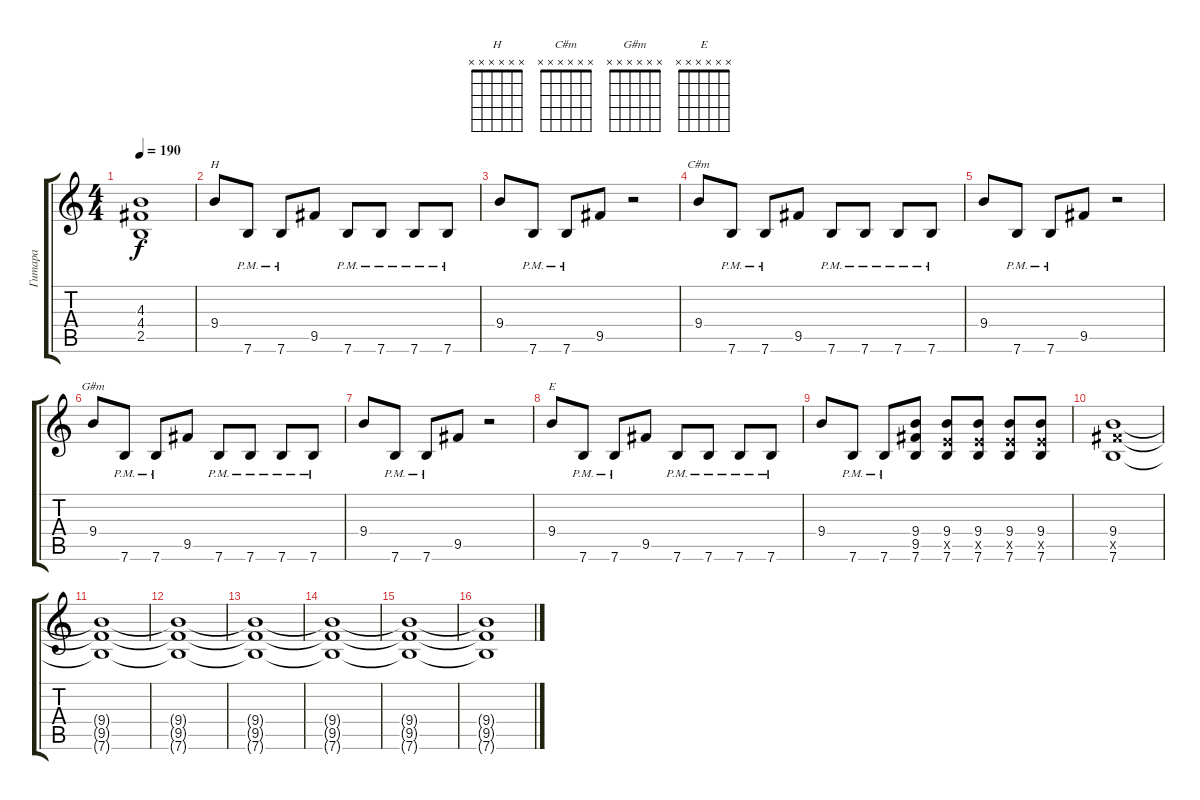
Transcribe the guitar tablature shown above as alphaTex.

\track ("Гитара" "Гитара") {instrument distortionguitar}
\staff {score tabs}
\tuning (E4 B3 G3 D3 A2 E2) {hide}
\chord ("H" x x x x x x)
\chord ("C#m" x x x x x x)
\chord ("G#m" x x x x x x)
\chord ("E" x x x x x x)
\ts (4 4)
\tempo 190
\clef g2
\ks c
(4.3{t} 4.4{t} 2.5{t}).1{dy f} |
9.4.8{ch "H" volume 14} 7.6{pm}.8 7.6{pm}.8 9.5.8 7.6{pm}.8 7.6{pm}.8 7.6{pm}.8 7.6{pm}.8 |
9.4.8 7.6{pm}.8 7.6{pm}.8 9.5.8 r.2 |
9.4.8{ch "C#m"} 7.6{pm}.8 7.6{pm}.8 9.5.8 7.6{pm}.8 7.6{pm}.8 7.6{pm}.8 7.6{pm}.8 |
9.4.8 7.6{pm}.8 7.6{pm}.8 9.5.8 r.2 |
9.4.8{ch "G#m"} 7.6{pm}.8 7.6{pm}.8 9.5.8 7.6{pm}.8 7.6{pm}.8 7.6{pm}.8 7.6{pm}.8 |
9.4.8 7.6{pm}.8 7.6{pm}.8 9.5.8 r.2 |
9.4.8{ch "E"} 7.6{pm}.8 7.6{pm}.8 9.5.8 7.6{pm}.8 7.6{pm}.8 7.6{pm}.8 7.6{pm}.8 |
9.4.8 7.6{pm}.8 7.6{pm}.8 (9.4 9.5 7.6).8 (9.4 7.5{x} 7.6).8 (9.4 7.5{x} 7.6).8 (9.4 7.5{x} 7.6).8 (9.4 7.5{x} 7.6).8 |
(9.4 9.5{x} 7.6).1 |
(9.4{t} 9.5{t} 7.6{t}).1 |
(9.4{t} 9.5{t} 7.6{t}).1 |
(9.4{t} 9.5{t} 7.6{t}).1 |
(9.4{t} 9.5{t} 7.6{t}).1 |
(9.4{t} 9.5{t} 7.6{t}).1 |
(9.4{t} 9.5{t} 7.6{t}).1
